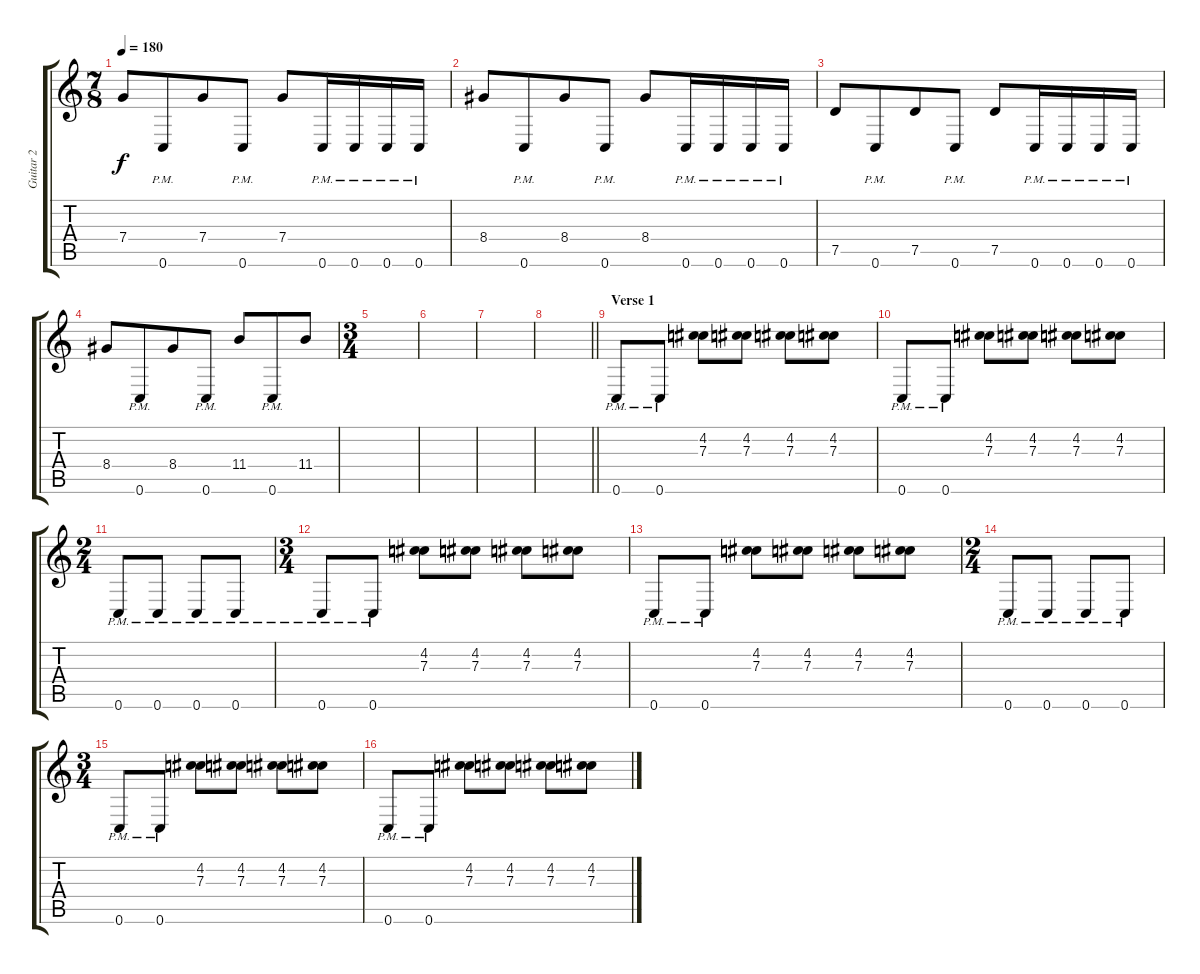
\track ("Guitar 2" "Guitar 2") {instrument distortionguitar}
\staff {score tabs}
\tuning (D4 A3 F3 C3 G2 C2) {hide}
\ts (7 8)
\tempo 180
\clef g2
\ks c
7.4.8{dy f} 0.6{pm}.8 7.4.8 0.6{pm}.8 7.4.8 0.6{pm}.16 0.6{pm}.16 0.6{pm}.16 0.6{pm}.16 |
8.4.8 0.6{pm}.8 8.4.8 0.6{pm}.8 8.4.8 0.6{pm}.16 0.6{pm}.16 0.6{pm}.16 0.6{pm}.16 |
7.5.8 0.6{pm}.8 7.5.8 0.6{pm}.8 7.5.8 0.6{pm}.16 0.6{pm}.16 0.6{pm}.16 0.6{pm}.16 |
8.4.8 0.6{pm}.8 8.4.8 0.6{pm}.8 11.4.8 0.6{pm}.8 11.4.8 |
\ts (3 4)
|
|
|
\barLineRight lightlight
|
\section ("" "Verse 1")
0.6{pm}.8 0.6{pm}.8 (4.2 7.3).8 (4.2 7.3).8 (4.2 7.3).8 (4.2 7.3).8 |
0.6{pm}.8 0.6{pm}.8 (4.2 7.3).8 (4.2 7.3).8 (4.2 7.3).8 (4.2 7.3).8 |
\ts (2 4)
0.6{pm}.8 0.6{pm}.8 0.6{pm}.8 0.6{pm}.8 |
\ts (3 4)
0.6{pm}.8 0.6{pm}.8 (4.2 7.3).8 (4.2 7.3).8 (4.2 7.3).8 (4.2 7.3).8 |
0.6{pm}.8 0.6{pm}.8 (4.2 7.3).8 (4.2 7.3).8 (4.2 7.3).8 (4.2 7.3).8 |
\ts (2 4)
0.6{pm}.8 0.6{pm}.8 0.6{pm}.8 0.6{pm}.8 |
\ts (3 4)
0.6{pm}.8 0.6{pm}.8 (4.2 7.3).8 (4.2 7.3).8 (4.2 7.3).8 (4.2 7.3).8 |
0.6{pm}.8 0.6{pm}.8 (4.2 7.3).8 (4.2 7.3).8 (4.2 7.3).8 (4.2 7.3).8
